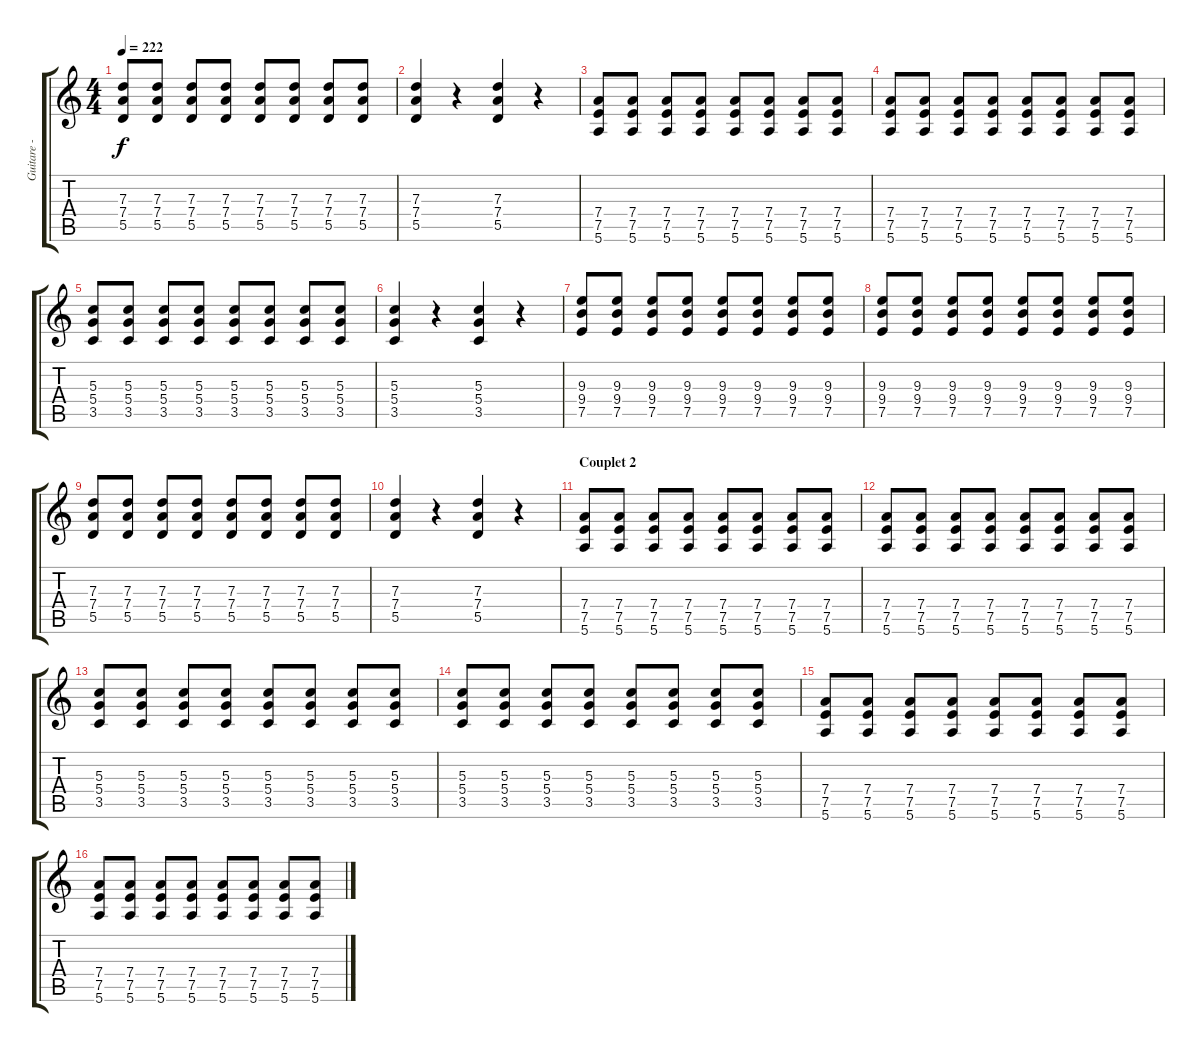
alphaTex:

\track ("Guitare - Yves " "Guitare - ") {instrument overdrivenguitar}
\staff {score tabs}
\tuning (E4 B3 G3 D3 A2 E2) {hide}
\ts (4 4)
\tempo 222
\clef g2
\ks c
(7.3 7.4 5.5).8{dy f} (7.3 7.4 5.5).8 (7.3 7.4 5.5).8 (7.3 7.4 5.5).8 (7.3 7.4 5.5).8 (7.3 7.4 5.5).8 (7.3 7.4 5.5).8 (7.3 7.4 5.5).8 |
(7.3 7.4 5.5).4 r.4 (7.3 7.4 5.5).4 r.4 |
(7.4 7.5 5.6).8 (7.4 7.5 5.6).8 (7.4 7.5 5.6).8 (7.4 7.5 5.6).8 (7.4 7.5 5.6).8 (7.4 7.5 5.6).8 (7.4 7.5 5.6).8 (7.4 7.5 5.6).8 |
(7.4 7.5 5.6).8 (7.4 7.5 5.6).8 (7.4 7.5 5.6).8 (7.4 7.5 5.6).8 (7.4 7.5 5.6).8 (7.4 7.5 5.6).8 (7.4 7.5 5.6).8 (7.4 7.5 5.6).8 |
(5.3 5.4 3.5).8 (5.3 5.4 3.5).8 (5.3 5.4 3.5).8 (5.3 5.4 3.5).8 (5.3 5.4 3.5).8 (5.3 5.4 3.5).8 (5.3 5.4 3.5).8 (5.3 5.4 3.5).8 |
(5.3 5.4 3.5).4 r.4 (5.3 5.4 3.5).4 r.4 |
(9.3 9.4 7.5).8 (9.3 9.4 7.5).8 (9.3 9.4 7.5).8 (9.3 9.4 7.5).8 (9.3 9.4 7.5).8 (9.3 9.4 7.5).8 (9.3 9.4 7.5).8 (9.3 9.4 7.5).8 |
(9.3 9.4 7.5).8 (9.3 9.4 7.5).8 (9.3 9.4 7.5).8 (9.3 9.4 7.5).8 (9.3 9.4 7.5).8 (9.3 9.4 7.5).8 (9.3 9.4 7.5).8 (9.3 9.4 7.5).8 |
(7.3 7.4 5.5).8 (7.3 7.4 5.5).8 (7.3 7.4 5.5).8 (7.3 7.4 5.5).8 (7.3 7.4 5.5).8 (7.3 7.4 5.5).8 (7.3 7.4 5.5).8 (7.3 7.4 5.5).8 |
(7.3 7.4 5.5).4 r.4 (7.3 7.4 5.5).4 r.4 |
\section ("" "Couplet 2")
(7.4 7.5 5.6).8{instrument overdrivenguitar} (7.4 7.5 5.6).8{instrument electricguitarmuted} (7.4 7.5 5.6).8 (7.4 7.5 5.6).8 (7.4 7.5 5.6).8 (7.4 7.5 5.6).8 (7.4 7.5 5.6).8 (7.4 7.5 5.6).8 |
(7.4 7.5 5.6).8 (7.4 7.5 5.6).8 (7.4 7.5 5.6).8 (7.4 7.5 5.6).8 (7.4 7.5 5.6).8 (7.4 7.5 5.6).8 (7.4 7.5 5.6).8 (7.4 7.5 5.6).8 |
(5.3 5.4 3.5).8{instrument overdrivenguitar} (5.3 5.4 3.5).8{instrument electricguitarmuted} (5.3 5.4 3.5).8 (5.3 5.4 3.5).8 (5.3 5.4 3.5).8 (5.3 5.4 3.5).8 (5.3 5.4 3.5).8 (5.3 5.4 3.5).8 |
(5.3 5.4 3.5).8 (5.3 5.4 3.5).8 (5.3 5.4 3.5).8 (5.3 5.4 3.5).8 (5.3 5.4 3.5).8 (5.3 5.4 3.5).8 (5.3 5.4 3.5).8 (5.3 5.4 3.5).8 |
(7.4 7.5 5.6).8{instrument overdrivenguitar} (7.4 7.5 5.6).8{instrument electricguitarmuted} (7.4 7.5 5.6).8 (7.4 7.5 5.6).8 (7.4 7.5 5.6).8 (7.4 7.5 5.6).8 (7.4 7.5 5.6).8 (7.4 7.5 5.6).8 |
(7.4 7.5 5.6).8 (7.4 7.5 5.6).8 (7.4 7.5 5.6).8 (7.4 7.5 5.6).8 (7.4 7.5 5.6).8 (7.4 7.5 5.6).8 (7.4 7.5 5.6).8 (7.4 7.5 5.6).8
